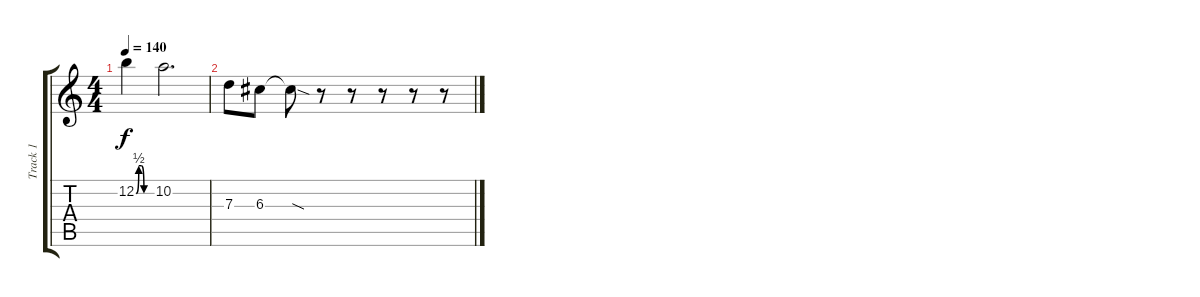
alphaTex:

\track ("Track 1" "Track 1") {instrument overdrivenguitar}
\staff {score tabs}
\tuning (E4 B3 G3 D3 A2 E2) {hide}
\ts (4 4)
\tempo 140
\clef g2
\ks c
12.2{be (custom 0 0 10 2 20 2 30 0 60 0)}.4{dy f} 10.2.2{d} |
7.3.8 6.3.8 6.3{sod t}.8 r.8 r.8 r.8 r.8 r.8
